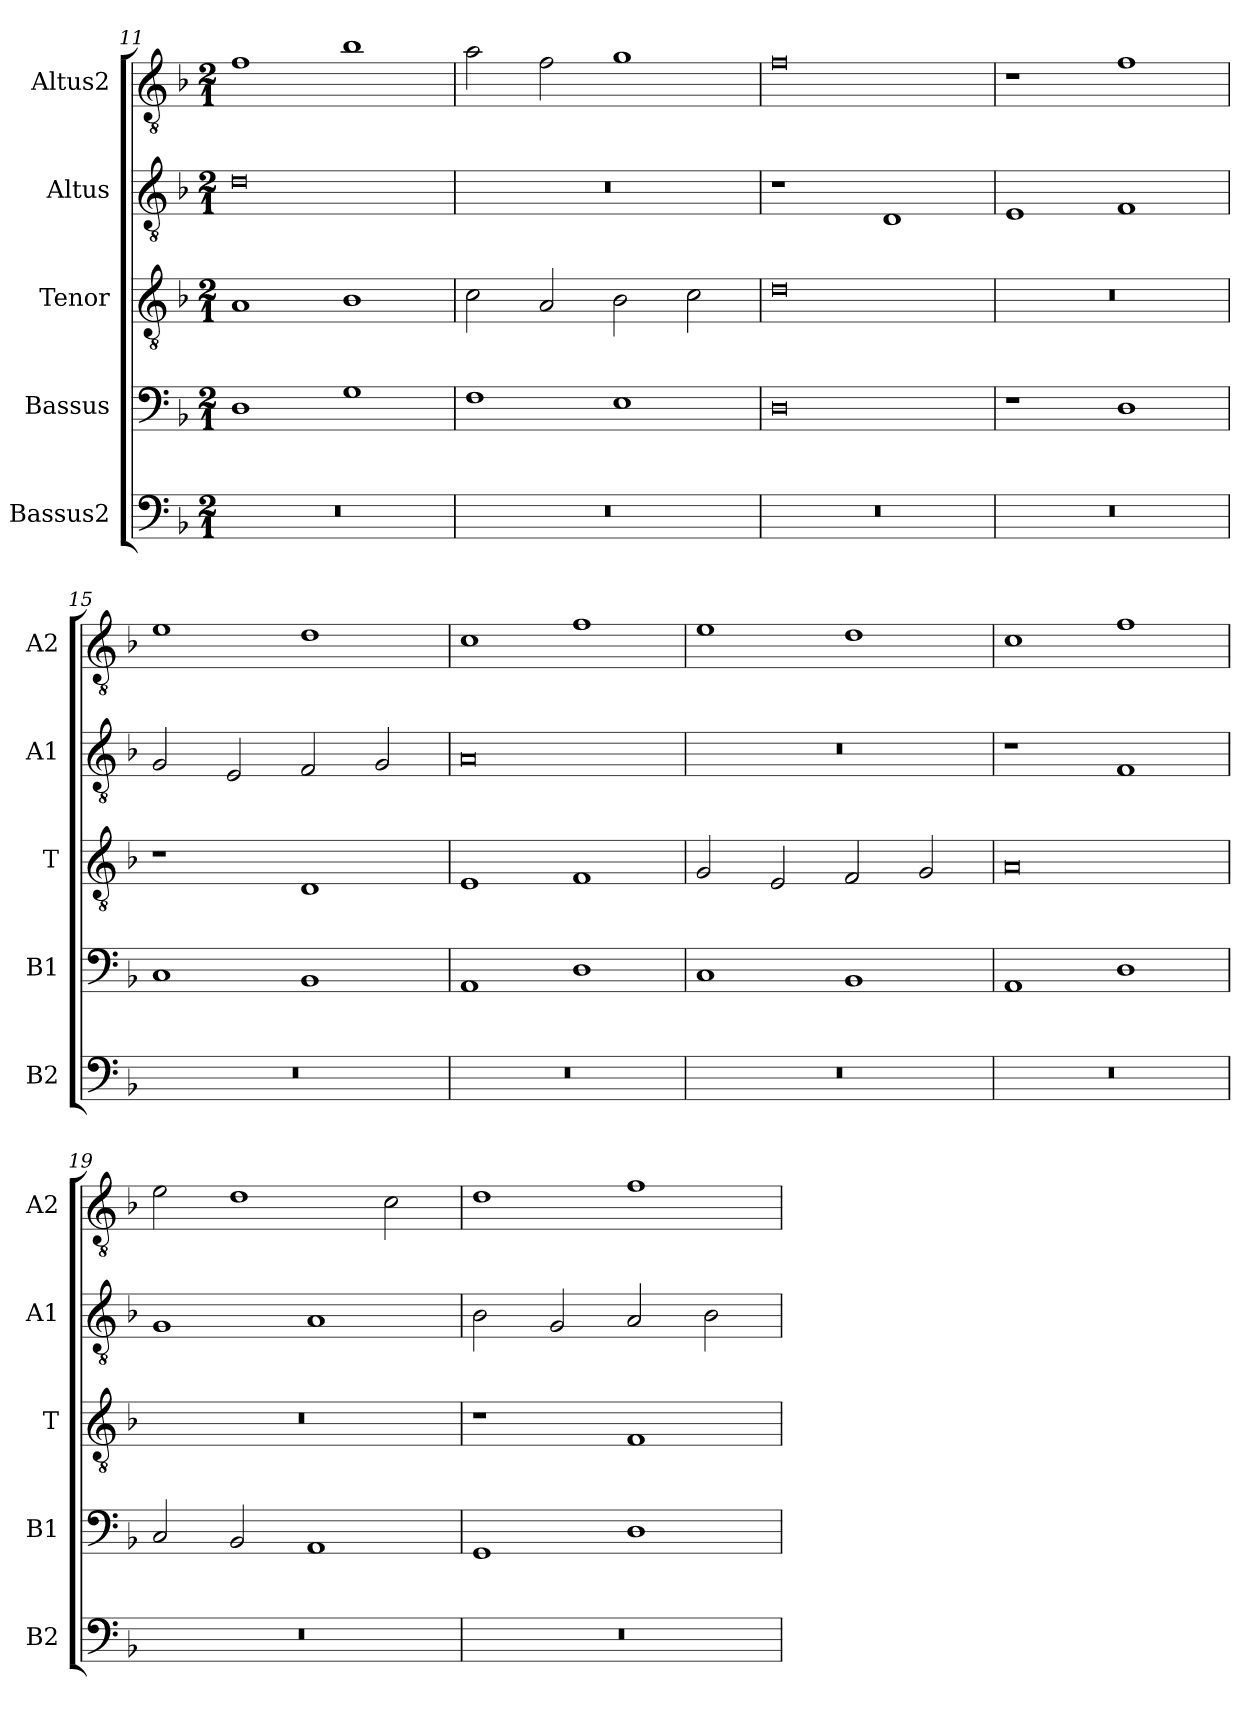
**kern	**kern	**kern	**kern	**kern
*part5	*part4	*part3	*part2	*part1
*staff5	*staff4	*staff3	*staff2	*staff1
*I"Bassus2	*I"Bassus	*I"Tenor	*I"Altus	*I"Altus2
*I'B2	*I'B1	*I'T	*I'A1	*I'A2
*clefF4	*clefF4	*clefGv2	*clefGv2	*clefGv2
*k[b-]	*k[b-]	*k[b-]	*k[b-]	*k[b-]
*M2/1	*M2/1	*M2/1	*M2/1	*M2/1
=11	=11	=11	=11	=11
0r	1D	1A	0d	1f
.	1G	1B-	.	1b-
=12	=12	=12	=12	=12
0r	1F	2c\	0r	2a\
.	.	2A/	.	2f\
.	1E	2B-\	.	1g
.	.	2c\	.	.
=13	=13	=13	=13	=13
0r	0D	0d	1r	0f
.	.	.	1D	.
=14	=14	=14	=14	=14
0r	1r	0r	1E	1r
.	1D	.	1F	1f
=15	=15	=15	=15	=15
0r	1C	1r	2G/	1e
.	.	.	2E/	.
.	1BB-	1D	2F/	1d
.	.	.	2G/	.
=16	=16	=16	=16	=16
0r	1AA	1E	0A	1c
.	1D	1F	.	1f
=17	=17	=17	=17	=17
0r	1C	2G/	0r	1e
.	.	2E/	.	.
.	1BB-	2F/	.	1d
.	.	2G/	.	.
=18	=18	=18	=18	=18
0r	1AA	0A	1r	1c
.	1D	.	1F	1f
=19	=19	=19	=19	=19
0r	2C/	0r	1G	2e\
.	2BB-/	.	.	1d
.	1AA	.	1A	.
.	.	.	.	2c\
=20	=20	=20	=20	=20
0r	1GG	1r	2B-\	1d
.	.	.	2G/	.
.	1D	1F	2A/	1f
.	.	.	2B-\	.
=	=	=	=	=
*-	*-	*-	*-	*-
